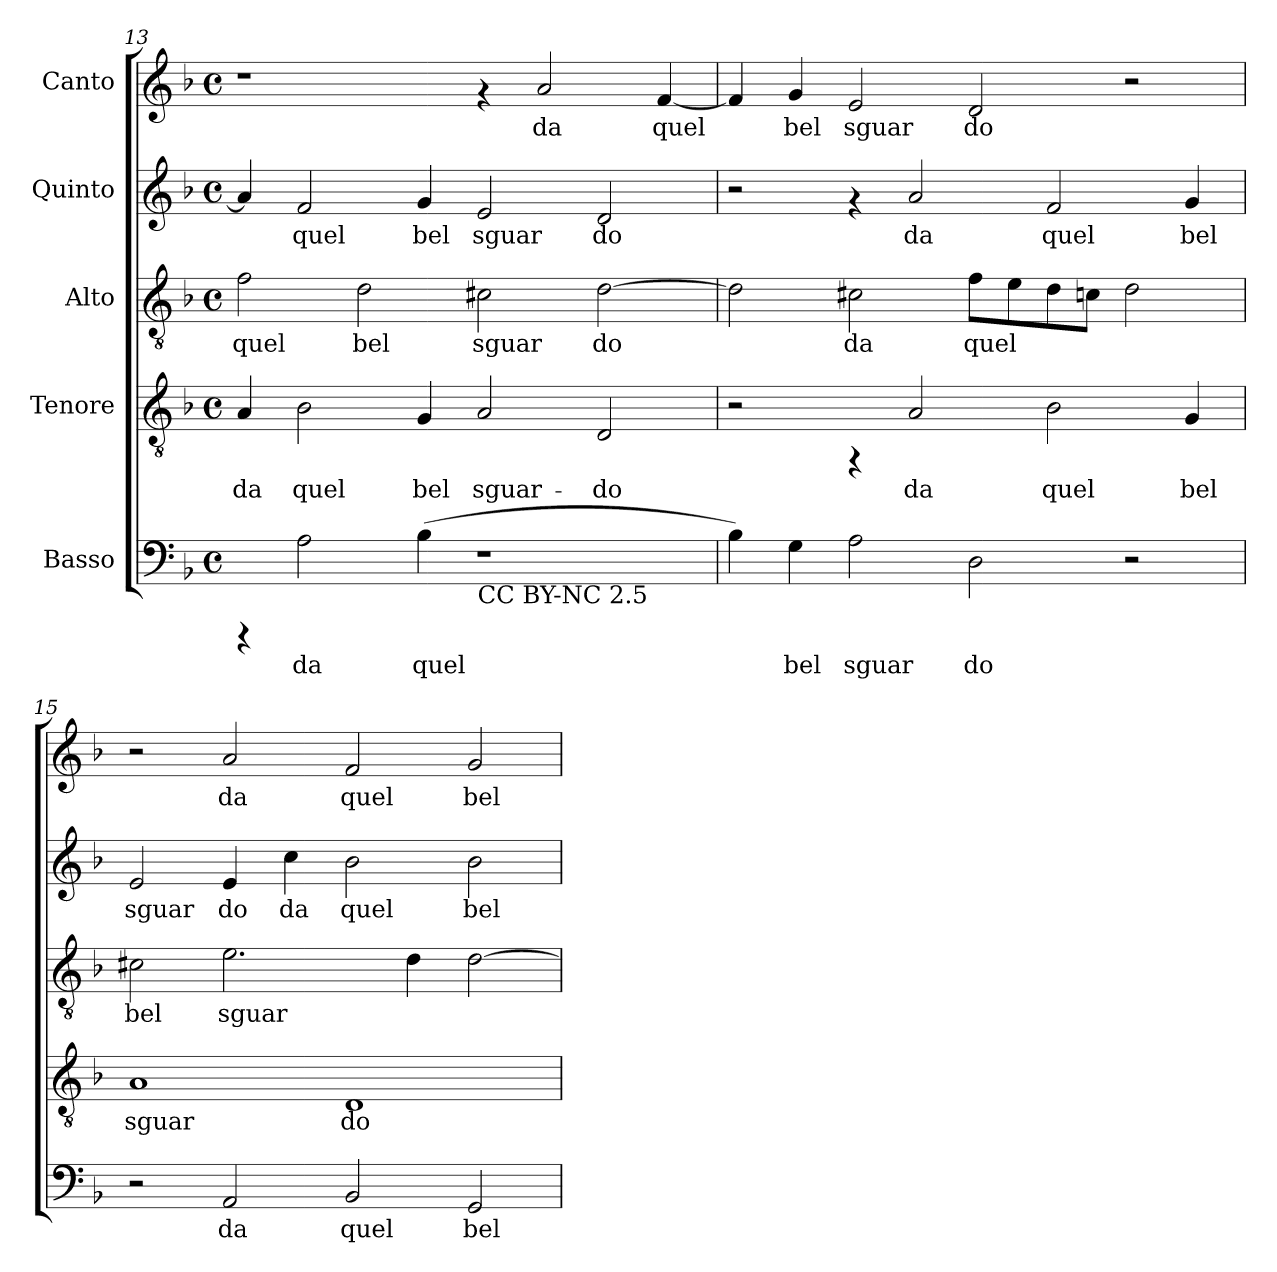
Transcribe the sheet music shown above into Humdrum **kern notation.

**kern	**text	**kern	**text	**kern	**text	**kern	**text	**kern	**text
*part5	*part5	*part4	*part4	*part3	*part3	*part2	*part2	*part1	*part1
*staff5	*staff5	*staff4	*staff4	*staff3	*staff3	*staff2	*staff2	*staff1	*staff1
*I"Basso	*	*I"Tenore	*	*I"Alto	*	*I"Quinto	*	*I"Canto	*
*clefF4	*	*clefGv2	*	*clefGv2	*	*clefG2	*	*clefG2	*
*ITrd-3c-5	*	*	*	*ITrd-3c-5	*	*ITrd-3c-5	*	*ITrd-3c-5	*
*k[b-e-]	*	*k[b-]	*	*k[b-e-]	*	*k[b-e-]	*	*k[b-e-]	*
*B-:	*	*F:	*	*B-:	*	*B-:	*	*B-:	*
*M4/4	*	*M4/4	*	*M4/4	*	*M4/4	*	*M4/4	*
*met(c)	*	*met(c)	*	*met(c)	*	*met(c)	*	*met(c)	*
=13	=13	=13	=13	=13	=13	=13	=13	=13	=13
!	!	!	!LO:LY:b	!	!LO:LY:b:cj	!	!LO:LY:b:cj	!	!
4rCCC	.	4A/	da	2b-\	quel	4dd/]	.	1r	.
!	!LO:LY:b:cj	!	!LO:LY:b	!	!	!	!LO:LY:b:cj	!	!
2d\	da	2B-\	quel	.	.	2b-/	quel	.	.
!	!	!	!	!	!LO:LY:b:cj	!	!	!	!
.	.	.	.	2g\	bel	.	.	.	.
!	!LO:LY:b:cj	!	!LO:LY:b	!	!	!	!LO:LY:b:cj	!	!
(>4e-\	quel	4G/	bel	.	.	4cc/	bel	.	.
!LO:TX:b:t=CC BY-NC 2.5	!	!	!	!	!	!	!	!	!
!	!	!	!LO:LY:b	!	!LO:LY:b:cj	!	!LO:LY:b:cj	!	!
1r	.	2A/	sguar-	2f#X\	sguar	2a/	sguar	4rf	.
!	!	!	!	!	!	!	!	!	!LO:LY:b:cj
.	.	.	.	.	.	.	.	2dd/	da
!	!	!	!LO:LY:b	!	!LO:LY:b:cj	!	!LO:LY:b:cj	!	!
.	.	2D/	-do	[>2g\	do	2g/	do	.	.
!	!	!	!	!	!	!	!	!	!LO:LY:b:cj
.	.	.	.	.	.	.	.	[<4b-/	quel
=14	=14	=14	=14	=14	=14	=14	=14	=14	=14
!	!LO:LY:b:cj	!	!	!	!LO:LY:b:cj	!	!	!	!LO:LY:b:cj
4e-\)	.	2r	.	2g\]	.	2r	.	4b-/]	.
!	!LO:LY:b:cj	!	!	!	!	!	!	!	!LO:LY:b:cj
4c\	bel	.	.	.	.	.	.	4cc/	bel
!	!LO:LY:b:cj	!	!	!	!LO:LY:b:cj	!	!	!	!LO:LY:b:cj
2d\	sguar	4rFF	.	2f#X\	da	4rf	.	2a/	sguar
!	!	!	!LO:LY:b	!	!	!	!LO:LY:b:cj	!	!
.	.	2A/	da	.	.	2dd/	da	.	.
!	!LO:LY:b:cj	!	!	!	!LO:LY:b:cj	!	!	!	!LO:LY:b:cj
2G\	do	.	.	8b-\L	quel	.	.	2g/	do
!	!	!	!	!	!LO:LY:b:cj	!	!	!	!
.	.	.	.	8a\	.	.	.	.	.
!	!	!	!LO:LY:b	!	!LO:LY:b:cj	!	!LO:LY:b:cj	!	!
.	.	2B-\	quel	8g\	.	2b-/	quel	.	.
!	!	!	!	!	!LO:LY:b:cj	!	!	!	!
.	.	.	.	8f\J	.	.	.	.	.
!	!	!	!	!	!LO:LY:b:cj	!	!	!	!
2r	.	.	.	2g\	.	.	.	2r	.
!	!	!	!LO:LY:b	!	!	!	!LO:LY:b:cj	!	!
.	.	4G/	bel	.	.	4cc/	bel	.	.
!!LO:PB:g=z
=15	=15	=15	=15	=15	=15	=15	=15	=15	=15
!	!	!	!LO:LY:b	!	!LO:LY:b:cj	!	!LO:LY:b:cj	!	!
2r	.	1A	sguar	2f#X\	bel	2a/	sguar	2r	.
!	!LO:LY:b:cj	!	!	!	!LO:LY:b:cj	!	!LO:LY:b:cj	!	!LO:LY:b:cj
2D/	da	.	.	2.a\	sguar-	4a/	do	2dd/	da
!	!	!	!	!	!	!	!LO:LY:b:cj	!	!
.	.	.	.	.	.	4ff\	da	.	.
!	!LO:LY:b:cj	!	!LO:LY:b	!	!	!	!LO:LY:b:cj	!	!LO:LY:b:cj
2E-/	quel	1D	do	.	.	2ee-\	quel	2b-/	quel
!	!	!	!	!	!LO:LY:b:cj	!	!	!	!
.	.	.	.	4g\	--	.	.	.	.
!	!LO:LY:b:cj	!	!	!	!LO:LY:b:cj	!	!LO:LY:b:cj	!	!LO:LY:b:cj
2C/	bel	.	.	[>2g\	--	2ee-\	bel	2cc/	bel
=	=	=	=	=	=	=	=	=	=
*-	*-	*-	*-	*-	*-	*-	*-	*-	*-
